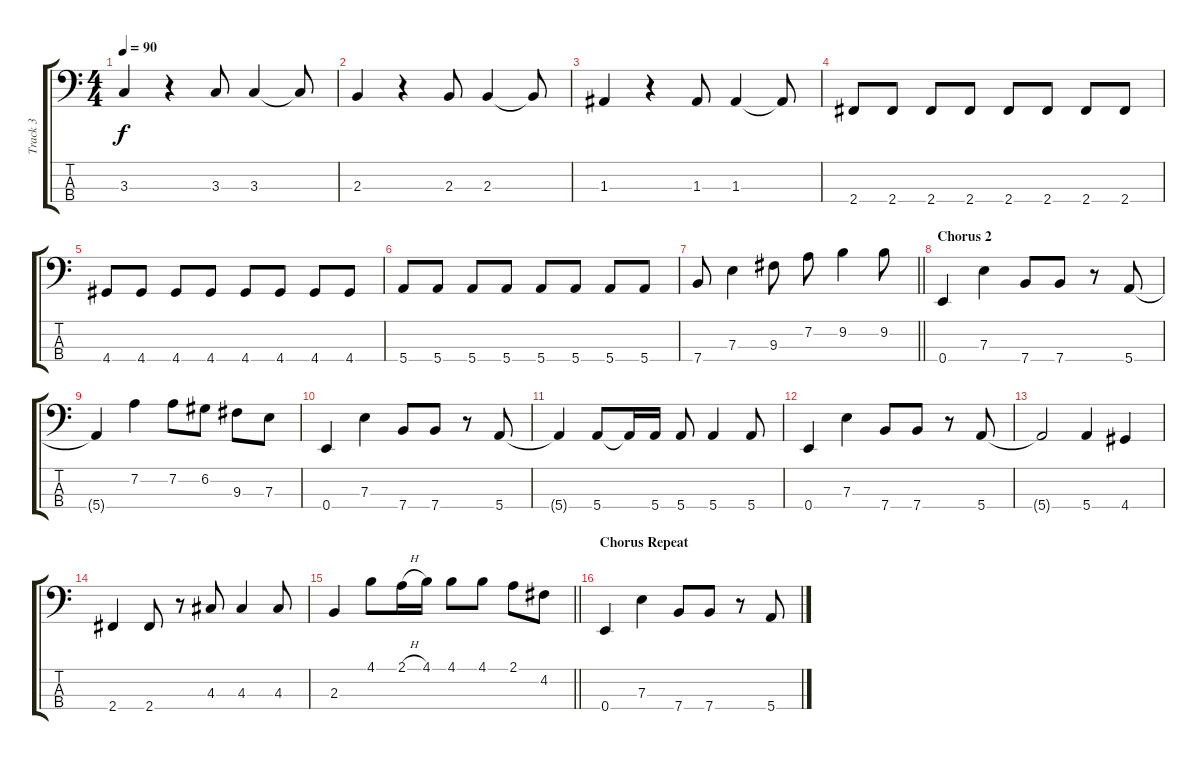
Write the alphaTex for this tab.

\track ("Track 3" "Track 3") {instrument electricbassfinger}
\staff {score tabs}
\tuning (G2 D2 A1 E1) {hide}
\ts (4 4)
\tempo 90
\clef f4
\ks c
3.3.4{dy f} r.4 3.3.8 3.3.4 3.3{t}.8 |
2.3.4 r.4 2.3.8 2.3.4 2.3{t}.8 |
1.3.4 r.4 1.3.8 1.3.4 1.3{t}.8 |
2.4.8 2.4.8 2.4.8 2.4.8 2.4.8 2.4.8 2.4.8 2.4.8 |
4.4.8 4.4.8 4.4.8 4.4.8 4.4.8 4.4.8 4.4.8 4.4.8 |
5.4.8 5.4.8 5.4.8 5.4.8 5.4.8 5.4.8 5.4.8 5.4.8 |
\barLineRight lightlight
7.4.8 7.3.4 9.3.8 7.2.8 9.2.4 9.2.8 |
\section ("" "Chorus 2")
0.4.4 7.3.4 7.4.8 7.4.8 r.8 5.4.8 |
5.4{t}.4 7.2.4 7.2.8 6.2.8 9.3.8 7.3.8 |
0.4.4 7.3.4 7.4.8 7.4.8 r.8 5.4.8 |
5.4{t}.4 5.4.8 5.4{t}.16 5.4.16 5.4.8 5.4.4 5.4.8 |
0.4.4 7.3.4 7.4.8 7.4.8 r.8 5.4.8 |
5.4{t}.2 5.4.4 4.4.4 |
2.4.4 2.4.8 r.8 4.3.8 4.3.4 4.3.8 |
\barLineRight lightlight
2.3.4 4.1.8 2.1{h}.16 4.1.16 4.1.8 4.1.8 2.1.8 4.2.8 |
\section ("" "Chorus Repeat")
0.4.4 7.3.4 7.4.8 7.4.8 r.8 5.4.8
